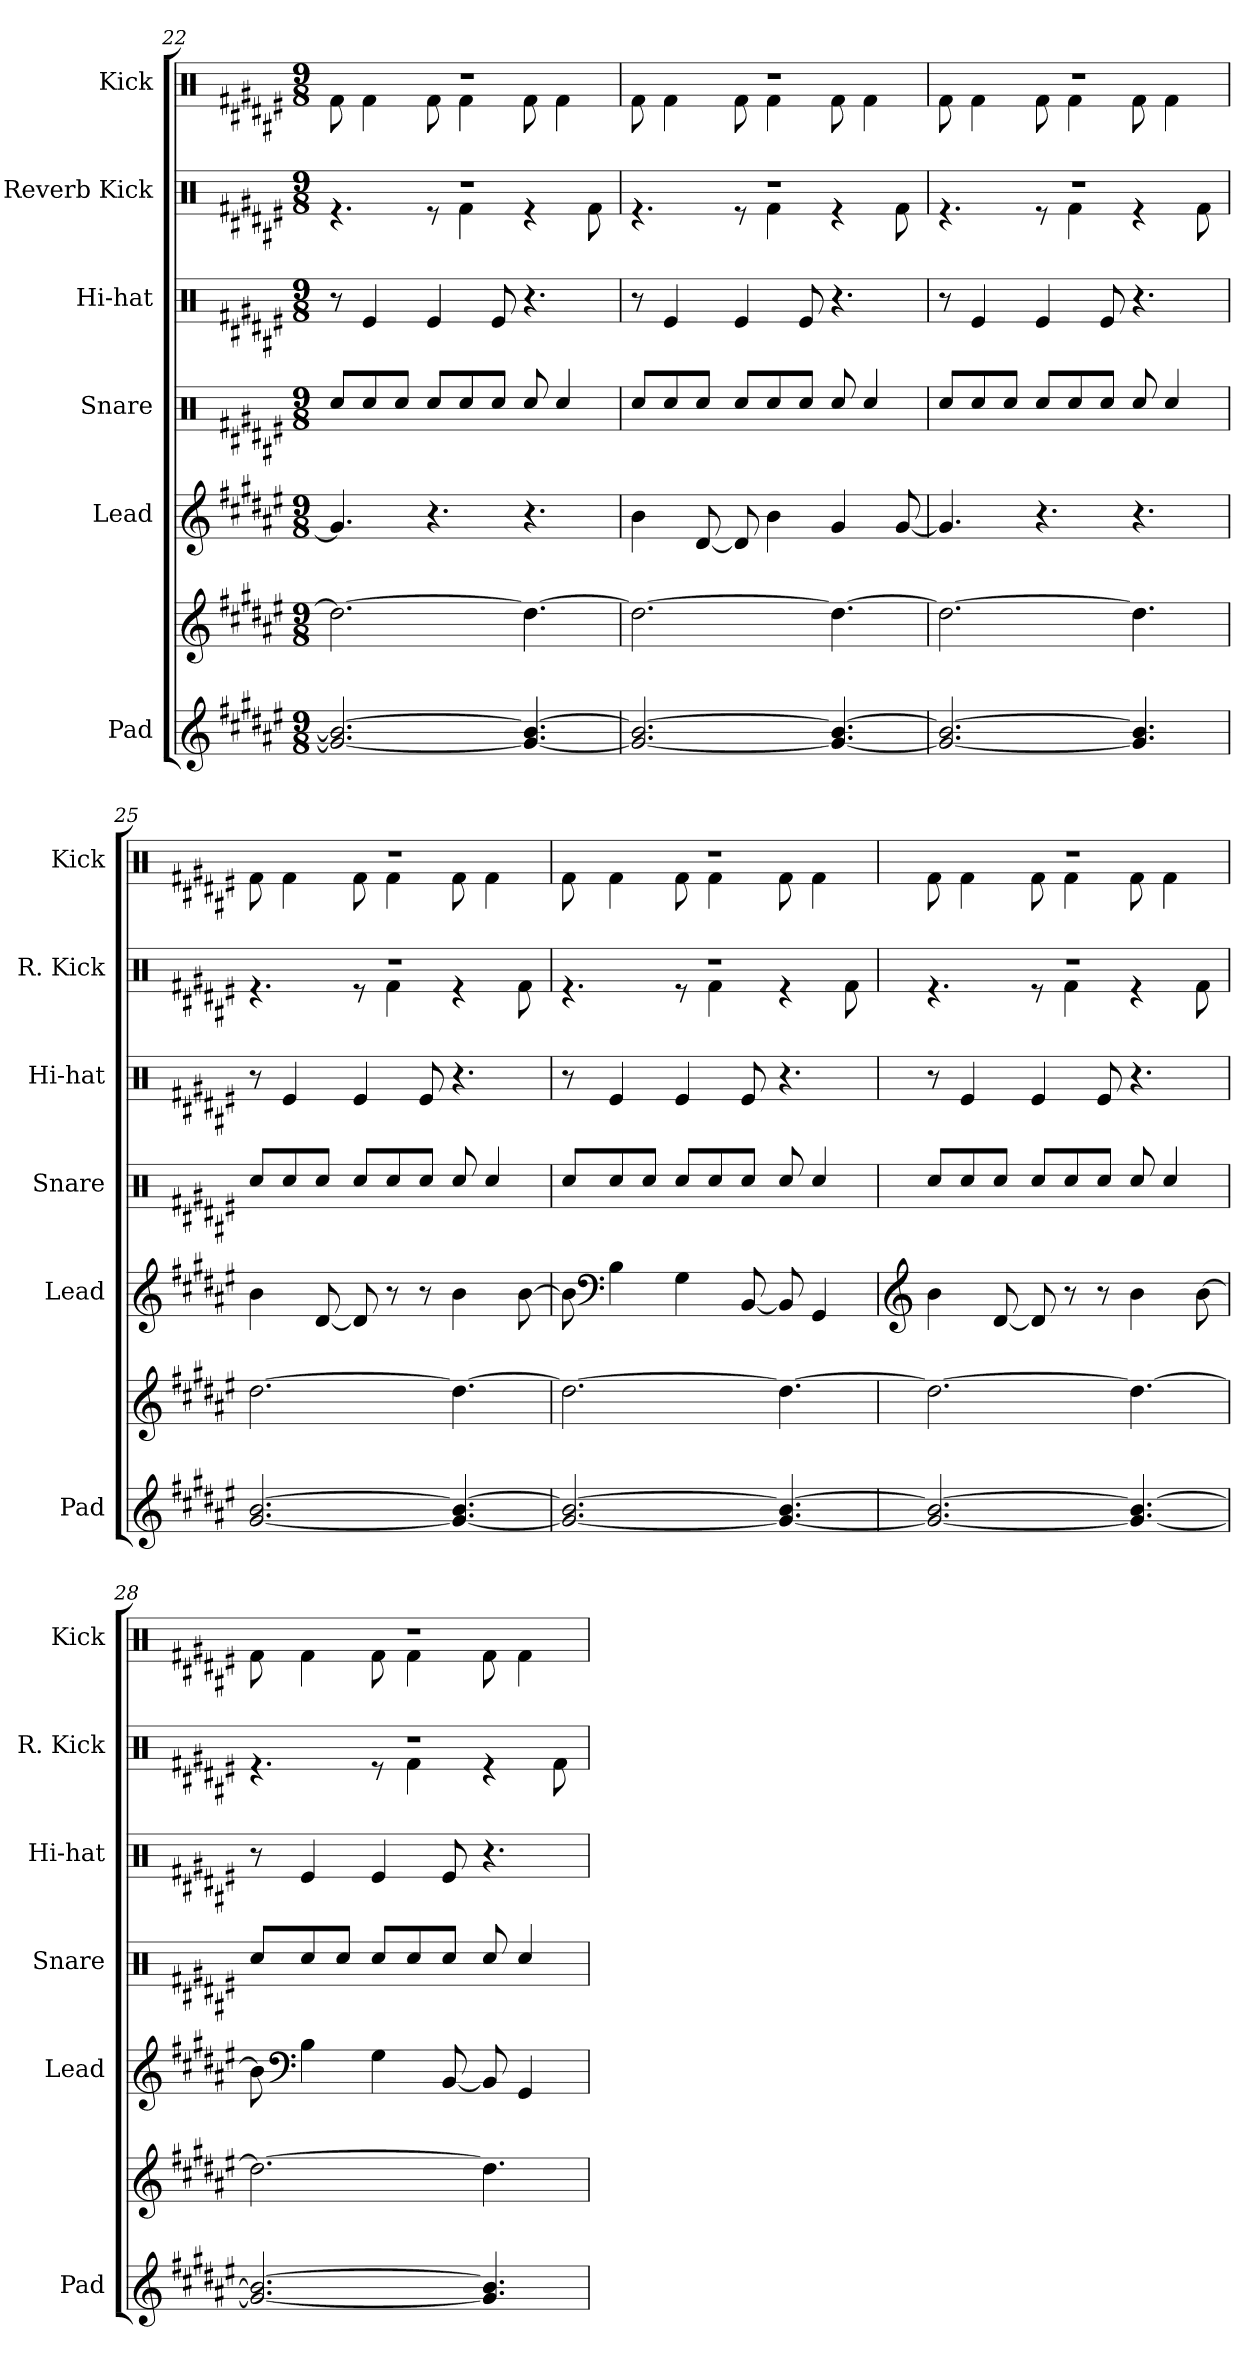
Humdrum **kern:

**kern	**kern	**kern	**kern	**kern	**kern	**kern
*part6	*part6	*part5	*part4	*part3	*part2	*part1
*staff7	*staff6	*staff5	*staff4	*staff3	*staff2	*staff1
*I"Pad	*	*I"Lead	*I"Snare	*I"Hi-hat	*I"Reverb Kick	*I"Kick
*I'Pad	*	*I'Lead	*I'Snare	*I'Hi-hat	*I'R. Kick	*I'Kick
!!LO:LB:g=z
*clefG2	*clefG2	*clefG2	*clefX	*clefX	*clefX	*clefX
*k[f#c#g#d#a#e#]	*k[f#c#g#d#a#e#]	*k[f#c#g#d#a#e#]	*k[f#c#g#d#a#e#]	*k[f#c#g#d#a#e#]	*k[f#c#g#d#a#e#]	*k[f#c#g#d#a#e#]
*M9/8	*M9/8	*M9/8	*M9/8	*M9/8	*M9/8	*M9/8
=22	=22	=22	=22	=22	=22	=22
*	*	*	*	*	*^	*^
2.g#/_ 2.b/_	2.dd#\_	4.g#/]	8Rcc/L	8r	8%9r	4.r	8%9r	8Rf\
.	.	.	8Rcc/	4Re/	.	.	.	4Rf\
.	.	.	8Rcc/J	.	.	.	.	.
.	.	4.r	8Rcc/L	4Re/	.	8r	.	8Rf\
.	.	.	8Rcc/	.	.	4Rf\	.	4Rf\
.	.	.	8Rcc/J	8Re/	.	.	.	.
4.g#/_ 4.b/_	4.dd#\_	4.r	8Rcc/	4.r	.	4r	.	8Rf\
.	.	.	4Rcc/	.	.	.	.	4Rf\
.	.	.	.	.	.	8Rf\	.	.
=23	=23	=23	=23	=23	=23	=23	=23	=23
2.g#/_ 2.b/_	2.dd#\_	4b\	8Rcc/L	8r	8%9r	4.r	8%9r	8Rf\
.	.	.	8Rcc/	4Re/	.	.	.	4Rf\
.	.	[8d#/	8Rcc/J	.	.	.	.	.
.	.	8d#/]	8Rcc/L	4Re/	.	8r	.	8Rf\
.	.	4b\	8Rcc/	.	.	4Rf\	.	4Rf\
.	.	.	8Rcc/J	8Re/	.	.	.	.
4.g#/_ 4.b/_	4.dd#\_	4g#/	8Rcc/	4.r	.	4r	.	8Rf\
.	.	.	4Rcc/	.	.	.	.	4Rf\
.	.	[8g#/	.	.	.	8Rf\	.	.
=24	=24	=24	=24	=24	=24	=24	=24	=24
2.g#/_ 2.b/_	2.dd#\_	4.g#/]	8Rcc/L	8r	8%9r	4.r	8%9r	8Rf\
.	.	.	8Rcc/	4Re/	.	.	.	4Rf\
.	.	.	8Rcc/J	.	.	.	.	.
.	.	4.r	8Rcc/L	4Re/	.	8r	.	8Rf\
.	.	.	8Rcc/	.	.	4Rf\	.	4Rf\
.	.	.	8Rcc/J	8Re/	.	.	.	.
4.g#/] 4.b/]	4.dd#\]	4.r	8Rcc/	4.r	.	4r	.	8Rf\
.	.	.	4Rcc/	.	.	.	.	4Rf\
.	.	.	.	.	.	8Rf\	.	.
!!LO:PB:g=z	!!
=25	=25	=25	=25	=25	=25	=25	=25	=25
[2.g#/ [2.b/	[2.dd#\	4b\	8Rcc/L	8r	8%9r	4.r	8%9r	8Rf\
.	.	.	8Rcc/	4Re/	.	.	.	4Rf\
.	.	[8d#/	8Rcc/J	.	.	.	.	.
.	.	8d#/]	8Rcc/L	4Re/	.	8r	.	8Rf\
.	.	8r	8Rcc/	.	.	4Rf\	.	4Rf\
.	.	8r	8Rcc/J	8Re/	.	.	.	.
4.g#/_ 4.b/_	4.dd#\_	4b\	8Rcc/	4.r	.	4r	.	8Rf\
.	.	.	4Rcc/	.	.	.	.	4Rf\
.	.	[8b\	.	.	.	8Rf\	.	.
=26	=26	=26	=26	=26	=26	=26	=26	=26
2.g#/_ 2.b/_	2.dd#\_	8b\]	8Rcc/L	8r	8%9r	4.r	8%9r	8Rf\
*	*	*clefF4	*	*	*	*	*	*
.	.	4B\	8Rcc/	4Re/	.	.	.	4Rf\
.	.	.	8Rcc/J	.	.	.	.	.
.	.	4G#\	8Rcc/L	4Re/	.	8r	.	8Rf\
.	.	.	8Rcc/	.	.	4Rf\	.	4Rf\
.	.	[8BB/	8Rcc/J	8Re/	.	.	.	.
4.g#/_ 4.b/_	4.dd#\_	8BB/]	8Rcc/	4.r	.	4r	.	8Rf\
.	.	4GG#/	4Rcc/	.	.	.	.	4Rf\
.	.	.	.	.	.	8Rf\	.	.
=27	=27	=27	=27	=27	=27	=27	=27	=27
*	*	*clefG2	*	*	*	*	*	*
2.g#/_ 2.b/_	2.dd#\_	4b\	8Rcc/L	8r	8%9r	4.r	8%9r	8Rf\
.	.	.	8Rcc/	4Re/	.	.	.	4Rf\
.	.	[8d#/	8Rcc/J	.	.	.	.	.
.	.	8d#/]	8Rcc/L	4Re/	.	8r	.	8Rf\
.	.	8r	8Rcc/	.	.	4Rf\	.	4Rf\
.	.	8r	8Rcc/J	8Re/	.	.	.	.
4.g#/_ 4.b/_	4.dd#\_	4b\	8Rcc/	4.r	.	4r	.	8Rf\
.	.	.	4Rcc/	.	.	.	.	4Rf\
.	.	[8b\	.	.	.	8Rf\	.	.
!!LO:LB:g=z	!!
=28	=28	=28	=28	=28	=28	=28	=28	=28
2.g#/_ 2.b/_	2.dd#\_	8b\]	8Rcc/L	8r	8%9r	4.r	8%9r	8Rf\
*	*	*clefF4	*	*	*	*	*	*
.	.	4B\	8Rcc/	4Re/	.	.	.	4Rf\
.	.	.	8Rcc/J	.	.	.	.	.
.	.	4G#\	8Rcc/L	4Re/	.	8r	.	8Rf\
.	.	.	8Rcc/	.	.	4Rf\	.	4Rf\
.	.	[8BB/	8Rcc/J	8Re/	.	.	.	.
4.g#/] 4.b/]	4.dd#\]	8BB/]	8Rcc/	4.r	.	4r	.	8Rf\
.	.	4GG#/	4Rcc/	.	.	.	.	4Rf\
.	.	.	.	.	.	8Rf\	.	.
*	*	*	*	*	*v	*v	*	*
*	*	*	*	*	*	*v	*v
=	=	=	=	=	=	=
*-	*-	*-	*-	*-	*-	*-
